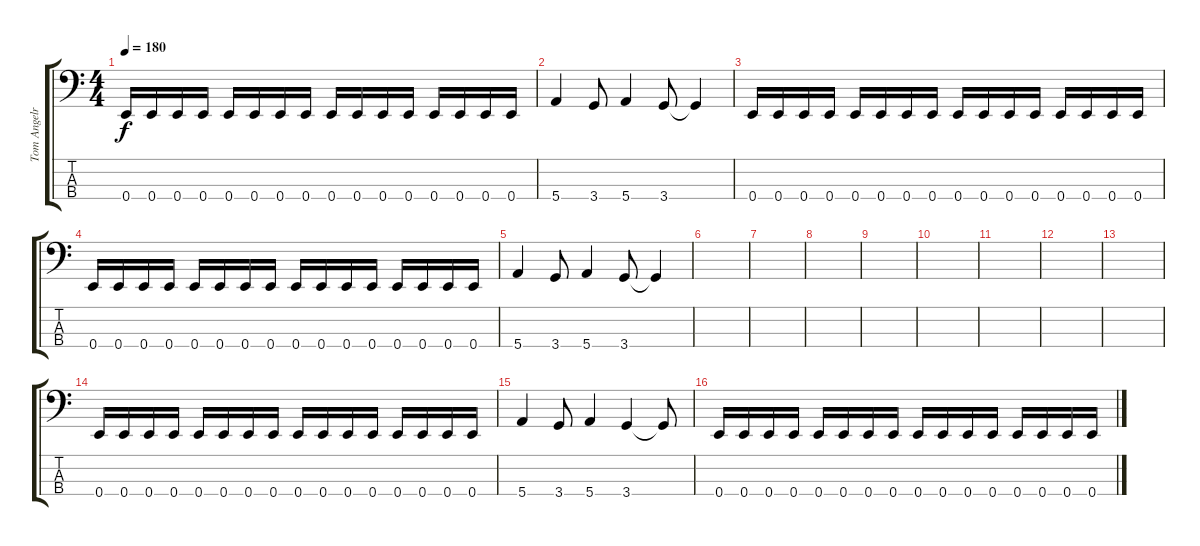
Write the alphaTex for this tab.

\track ("Tom Angelripper (Bass and Vocals)" "Tom Angelr") {instrument electricbasspick}
\staff {score tabs}
\tuning (G2 D2 A1 E1) {hide}
\ts (4 4)
\tempo 180
\clef f4
\ks c
0.4.16{dy f} 0.4.16 0.4.16 0.4.16 0.4.16 0.4.16 0.4.16 0.4.16 0.4.16 0.4.16 0.4.16 0.4.16 0.4.16 0.4.16 0.4.16 0.4.16 |
5.4.4 3.4.8 5.4.4 3.4.8 3.4{t}.4 |
0.4.16 0.4.16 0.4.16 0.4.16 0.4.16 0.4.16 0.4.16 0.4.16 0.4.16 0.4.16 0.4.16 0.4.16 0.4.16 0.4.16 0.4.16 0.4.16 |
0.4.16 0.4.16 0.4.16 0.4.16 0.4.16 0.4.16 0.4.16 0.4.16 0.4.16 0.4.16 0.4.16 0.4.16 0.4.16 0.4.16 0.4.16 0.4.16 |
5.4.4 3.4.8 5.4.4 3.4.8 3.4{t}.4 |
|
|
|
|
|
|
|
|
0.4.16 0.4.16 0.4.16 0.4.16 0.4.16 0.4.16 0.4.16 0.4.16 0.4.16 0.4.16 0.4.16 0.4.16 0.4.16 0.4.16 0.4.16 0.4.16 |
5.4.4 3.4.8 5.4.4 3.4.4 3.4{t}.8 |
0.4.16 0.4.16 0.4.16 0.4.16 0.4.16 0.4.16 0.4.16 0.4.16 0.4.16 0.4.16 0.4.16 0.4.16 0.4.16 0.4.16 0.4.16 0.4.16
